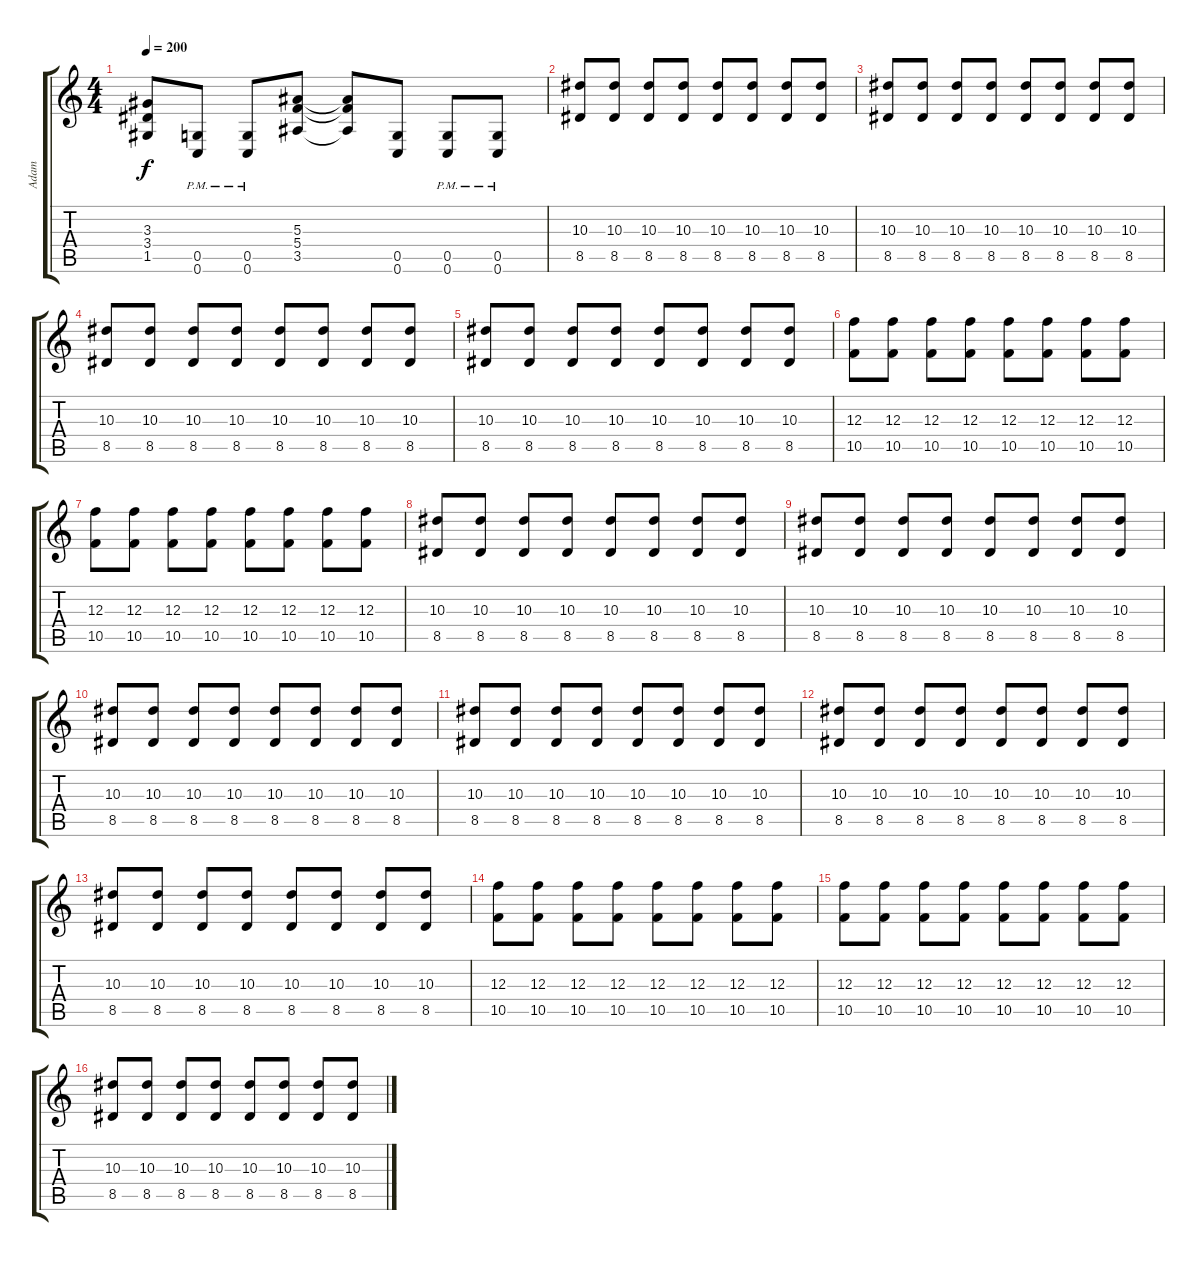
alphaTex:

\track ("Adam" "Adam") {instrument distortionguitar}
\staff {score tabs}
\tuning (D4 A3 F3 C3 G2 C2) {hide}
\ts (4 4)
\tempo 200
\clef g2
\ks c
(3.3{t} 3.4{t} 1.5{t}).8{dy f} (0.5{pm} 0.6{pm}).8 (0.5{pm} 0.6{pm}).8 (5.3 5.4 3.5).8 (5.3{t} 5.4{t} 3.5{t}).8 (0.5 0.6).8 (0.5{pm} 0.6{pm}).8 (0.5{pm} 0.6{pm}).8 |
(10.3 8.5).8{volume 9 instrument electricguitarjazz} (10.3 8.5).8 (10.3 8.5).8 (10.3 8.5).8 (10.3 8.5).8 (10.3 8.5).8 (10.3 8.5).8 (10.3 8.5).8 |
(10.3 8.5).8 (10.3 8.5).8 (10.3 8.5).8 (10.3 8.5).8 (10.3 8.5).8 (10.3 8.5).8 (10.3 8.5).8 (10.3 8.5).8 |
(10.3 8.5).8 (10.3 8.5).8 (10.3 8.5).8 (10.3 8.5).8 (10.3 8.5).8 (10.3 8.5).8 (10.3 8.5).8 (10.3 8.5).8 |
(10.3 8.5).8 (10.3 8.5).8 (10.3 8.5).8 (10.3 8.5).8 (10.3 8.5).8 (10.3 8.5).8 (10.3 8.5).8 (10.3 8.5).8 |
(12.3 10.5).8 (12.3 10.5).8 (12.3 10.5).8 (12.3 10.5).8 (12.3 10.5).8 (12.3 10.5).8 (12.3 10.5).8 (12.3 10.5).8 |
(12.3 10.5).8 (12.3 10.5).8 (12.3 10.5).8 (12.3 10.5).8 (12.3 10.5).8 (12.3 10.5).8 (12.3 10.5).8 (12.3 10.5).8 |
(10.3 8.5).8 (10.3 8.5).8 (10.3 8.5).8 (10.3 8.5).8 (10.3 8.5).8 (10.3 8.5).8 (10.3 8.5).8 (10.3 8.5).8 |
(10.3 8.5).8 (10.3 8.5).8 (10.3 8.5).8 (10.3 8.5).8 (10.3 8.5).8 (10.3 8.5).8 (10.3 8.5).8 (10.3 8.5).8 |
(10.3 8.5).8 (10.3 8.5).8 (10.3 8.5).8 (10.3 8.5).8 (10.3 8.5).8 (10.3 8.5).8 (10.3 8.5).8 (10.3 8.5).8 |
(10.3 8.5).8 (10.3 8.5).8 (10.3 8.5).8 (10.3 8.5).8 (10.3 8.5).8 (10.3 8.5).8 (10.3 8.5).8 (10.3 8.5).8 |
(10.3 8.5).8 (10.3 8.5).8 (10.3 8.5).8 (10.3 8.5).8 (10.3 8.5).8 (10.3 8.5).8 (10.3 8.5).8 (10.3 8.5).8 |
(10.3 8.5).8 (10.3 8.5).8 (10.3 8.5).8 (10.3 8.5).8 (10.3 8.5).8 (10.3 8.5).8 (10.3 8.5).8 (10.3 8.5).8 |
(12.3 10.5).8 (12.3 10.5).8 (12.3 10.5).8 (12.3 10.5).8 (12.3 10.5).8 (12.3 10.5).8 (12.3 10.5).8 (12.3 10.5).8 |
(12.3 10.5).8 (12.3 10.5).8 (12.3 10.5).8 (12.3 10.5).8 (12.3 10.5).8 (12.3 10.5).8 (12.3 10.5).8 (12.3 10.5).8 |
(10.3 8.5).8 (10.3 8.5).8 (10.3 8.5).8 (10.3 8.5).8 (10.3 8.5).8 (10.3 8.5).8 (10.3 8.5).8 (10.3 8.5).8
